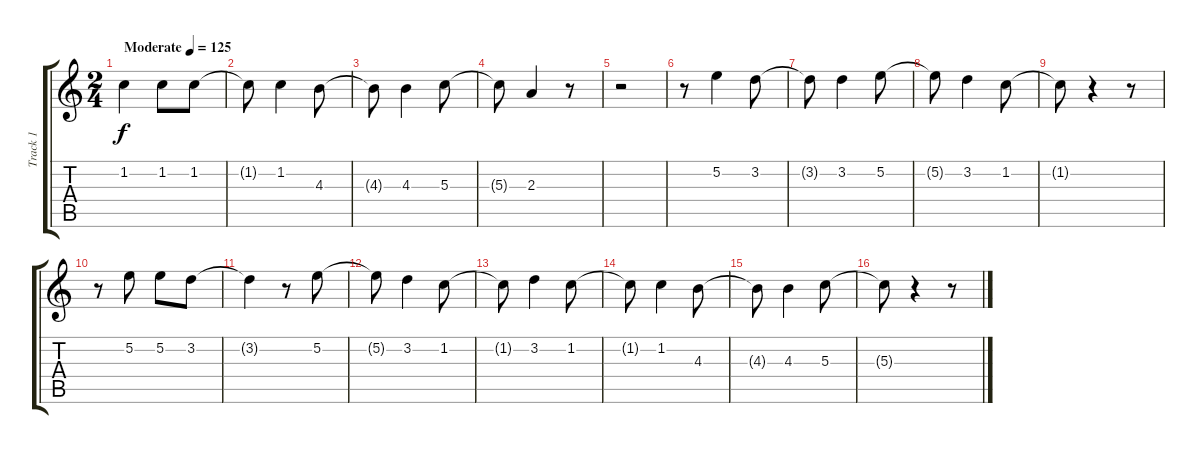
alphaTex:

\track ("Track 1" "Track 1") {instrument acousticguitarsteel}
\staff {score tabs}
\tuning (E4 B3 G3 D3 A2 E2) {hide}
\ts (2 4)
\tempo (125 "Moderate")
\clef g2
\ks c
1.2.4{dy f instrument acousticguitarsteel} 1.2.8 1.2.8 |
1.2{t}.8 1.2.4 4.3.8 |
4.3{t}.8 4.3.4 5.3.8 |
5.3{t}.8 2.3.4 r.8 |
r.2 |
r.8 5.2.4 3.2.8 |
3.2{t}.8 3.2.4 5.2.8 |
5.2{t}.8 3.2.4 1.2.8 |
1.2{t}.8 r.4 r.8 |
r.8 5.2.8 5.2.8 3.2.8 |
3.2{t}.4 r.8 5.2.8 |
5.2{t}.8 3.2.4 1.2.8 |
1.2{t}.8 3.2.4 1.2.8 |
1.2{t}.8 1.2.4 4.3.8 |
4.3{t}.8 4.3.4 5.3.8 |
5.3{t}.8 r.4 r.8
